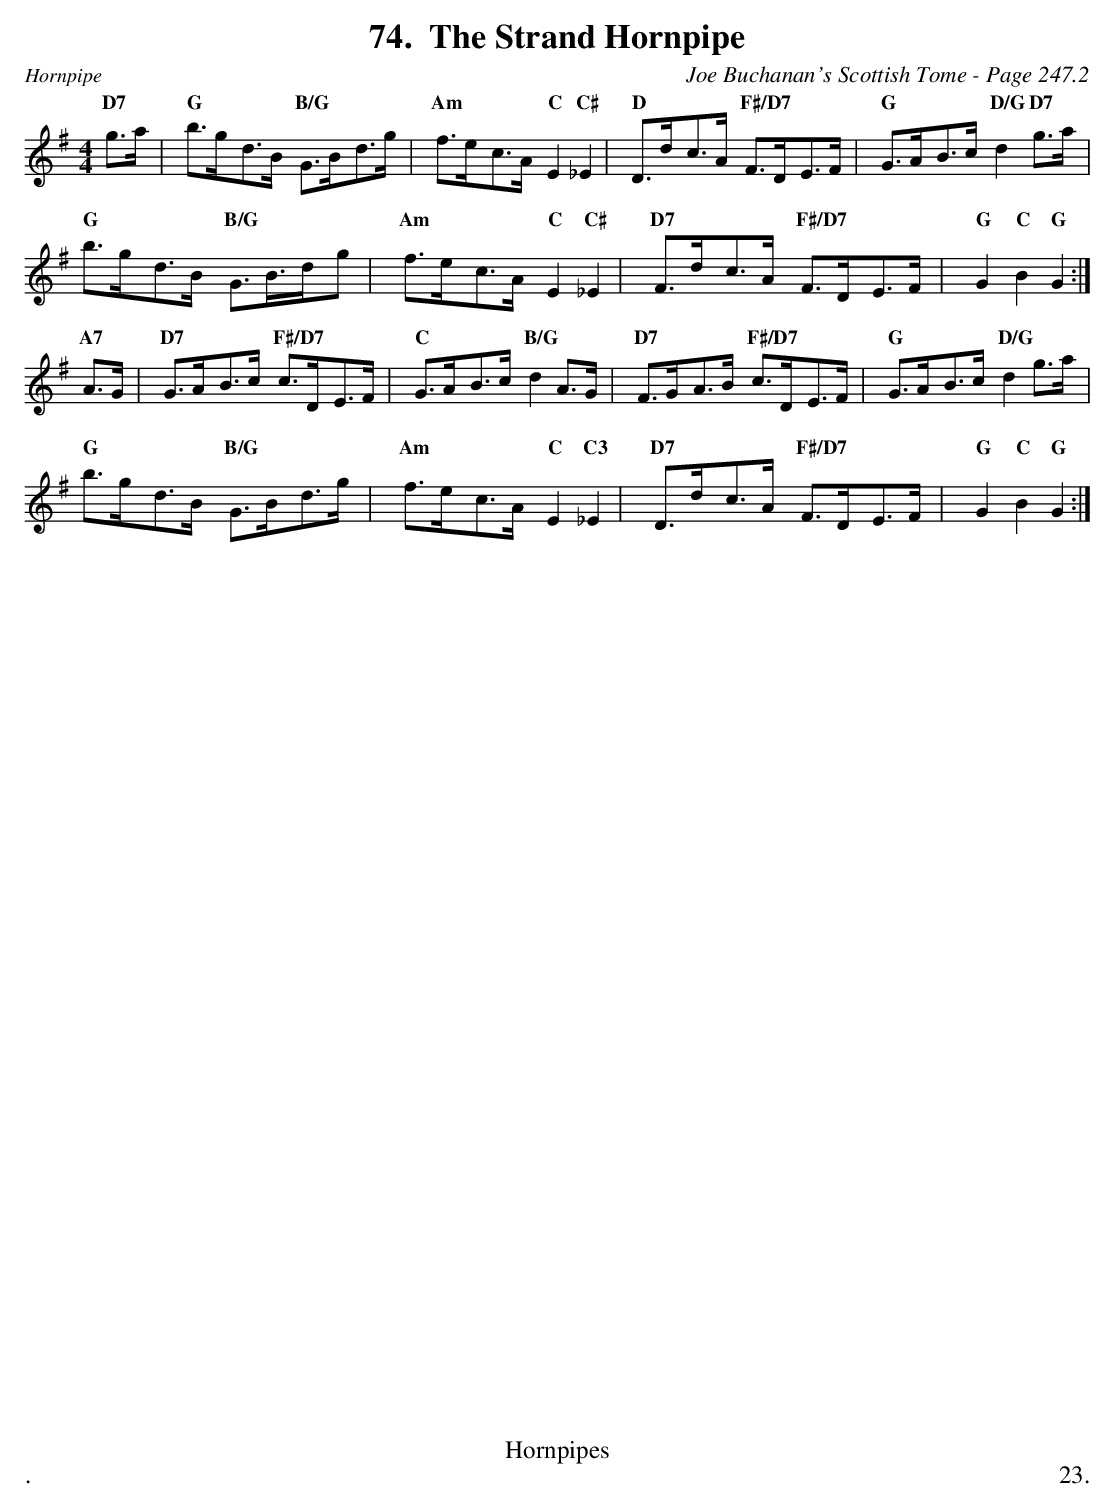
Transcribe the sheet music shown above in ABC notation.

X:1
T:Strand Hornpipe, The
C:Joe Buchanan's Scottish Tome - Page 247.2
L:1/8
M:4/4
K:G
"D7"g>a | "G"b>gd>B "B/G"G>Bd>g | "Am"f>ec>A "C"E2 "C#"_E2 | "D"D>dc>A "F#/D7"F>DE>F | "G"G>AB>c "D/G"d2 "D7"g>a |
"G"b>gd>B "B/G"G>B>dg | "Am"f>ec>A "C"E2 "C#"_E2 | "D7"F>dc>A "F#/D7"F>DE>F | "G"G2 "C"B2 "G"G2 :|
"A7"A>G | "D7"G>AB>c "F#/D7"c>DE>F | "C"G>AB>c "B/G"d2 A>G | "D7"F>GA>B "F#/D7"c>DE>F | "G"G>AB>c "D/G"d2 g>a |
"G"b>gd>B "B/G"G>Bd>g | "Am"f>ec>A "C"E2 "C3"_E2 | "D7"D>dc>A "F#/D7"F>DE>F | "G"G2 "C"B2 "G"G2 :|
